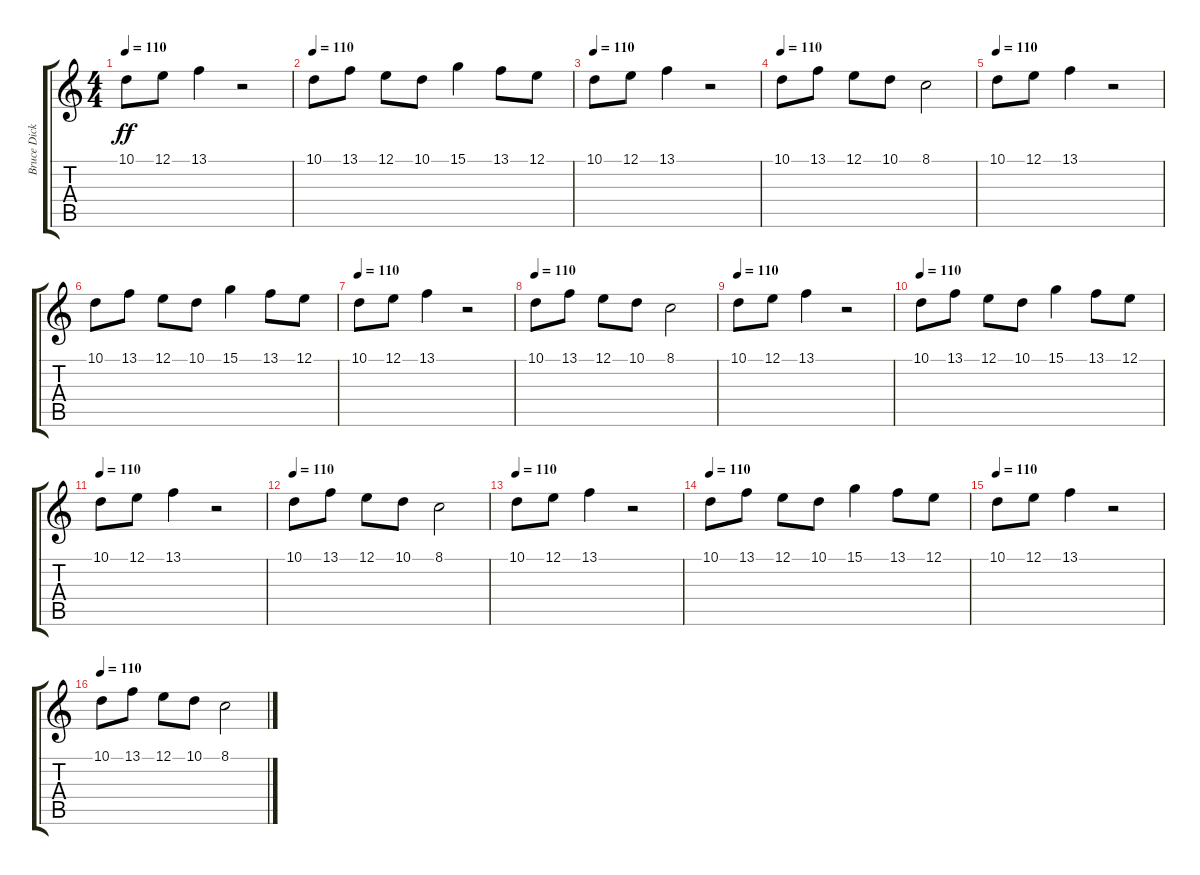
\track ("Bruce Dickinson" "Bruce Dick") {instrument choiraahs}
\staff {score tabs}
\tuning (E4 B3 G3 D3 A2 E2) {hide}
\ts (4 4)
\tempo 110
\clef g2
\ks c
10.1.8{dy ff} 12.1.8 13.1.4 r.2 |
\tempo 110
10.1.8 13.1.8 12.1.8 10.1.8 15.1.4 13.1.8 12.1.8 |
\tempo 110
10.1.8 12.1.8 13.1.4 r.2 |
\tempo 110
10.1.8 13.1.8 12.1.8 10.1.8 8.1.2 |
\tempo 110
10.1.8 12.1.8 13.1.4 r.2 |
10.1.8 13.1.8 12.1.8 10.1.8 15.1.4 13.1.8 12.1.8 |
\tempo 110
10.1.8 12.1.8 13.1.4 r.2 |
\tempo 110
10.1.8 13.1.8 12.1.8 10.1.8 8.1.2 |
\tempo 110
10.1.8 12.1.8 13.1.4 r.2 |
\tempo 110
10.1.8 13.1.8 12.1.8 10.1.8 15.1.4 13.1.8 12.1.8 |
\tempo 110
10.1.8 12.1.8 13.1.4 r.2 |
\tempo 110
10.1.8 13.1.8 12.1.8 10.1.8 8.1.2 |
\tempo 110
10.1.8 12.1.8 13.1.4 r.2 |
\tempo 110
10.1.8 13.1.8 12.1.8 10.1.8 15.1.4 13.1.8 12.1.8 |
\tempo 110
10.1.8 12.1.8 13.1.4 r.2 |
\tempo 110
10.1.8 13.1.8 12.1.8 10.1.8 8.1.2
